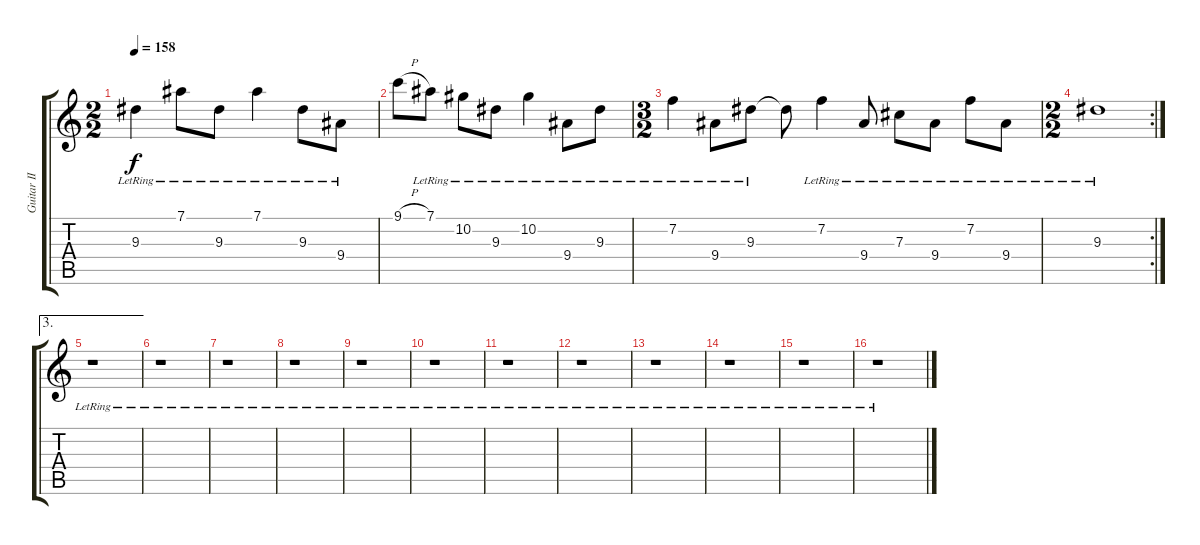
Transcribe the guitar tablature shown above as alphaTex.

\track ("Guitar II (elec. 6 stg./clean)" "Guitar II ") {instrument acousticguitarnylon}
\staff {score tabs}
\tuning (Eb4 Bb3 Gb3 Db3 Ab2 Eb2) {hide}
\ts (2 2)
\tempo 158
\clef g2
\ks c
9.3{lr}.4{dy f} 7.1{lr}.8 9.3{lr}.8 7.1{lr}.4 9.3{lr}.8 9.4{lr}.8 |
9.1{h}.8 7.1{lr}.8 10.2{lr}.8 9.3{lr}.8 10.2{lr}.4 9.4{lr}.8 9.3{lr}.8 |
\ts (3 2)
7.2{lr}.4 9.4{lr}.8 9.3{lr}.8 9.3{t}.8 7.2{lr}.4 9.4{lr}.8 7.3{lr}.8 9.4{lr}.8 7.2{lr}.8 9.4{lr}.8 |
\rc 2
\ts (2 2)
9.3{lr}.1 |
\ae 3
r.1 |
r.1 |
r.1 |
r.1 |
r.1 |
r.1 |
r.1 |
r.1 |
r.1 |
r.1 |
r.1 |
r.1
